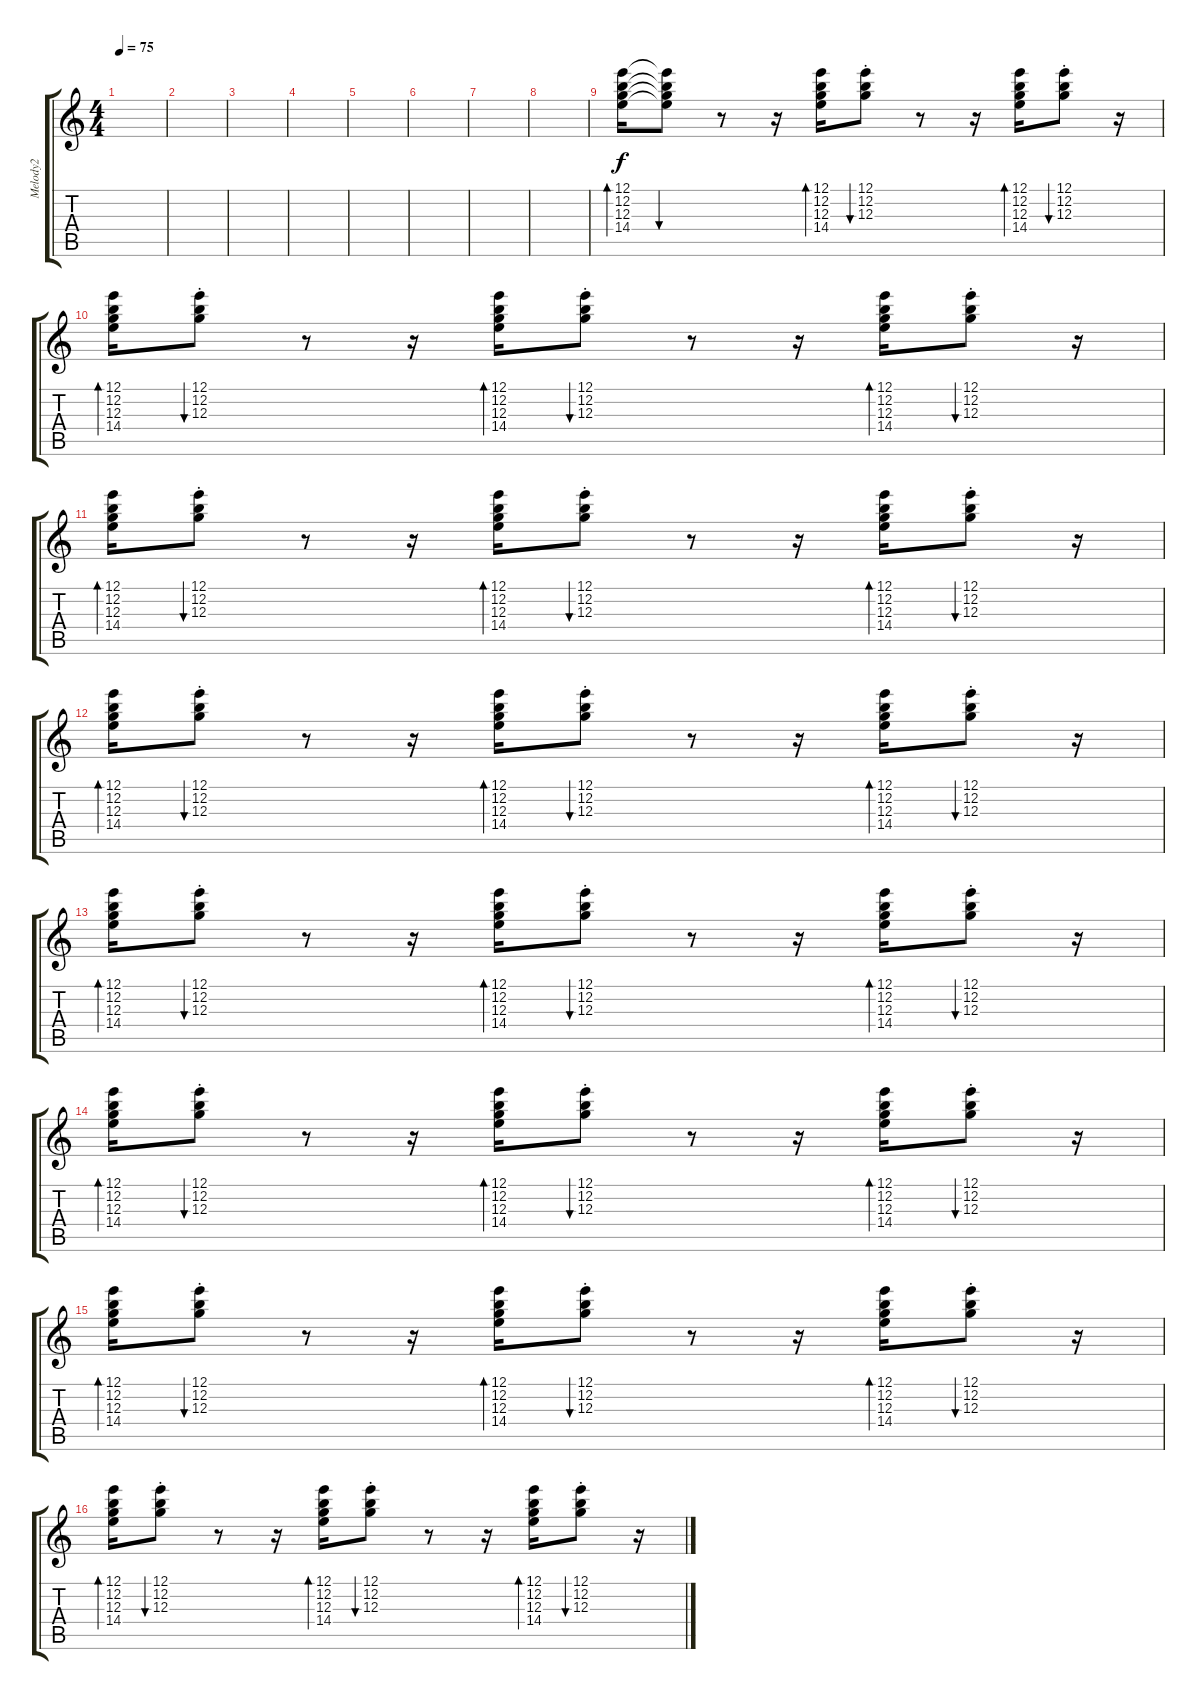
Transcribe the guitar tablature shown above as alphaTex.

\track ("Melody2" "Melody2") {instrument distortionguitar}
\staff {score tabs}
\tuning (E4 B3 G3 D3 A2 E2) {hide}
\ts (4 4)
\tempo 75
\clef g2
\ks c
|
|
|
|
|
|
|
|
(12.1 12.2 12.3 14.4).16{bd 30} (12.1{t} 12.2{t} 12.3{t} 14.4{t}).8{bu 30} r.8 r.16 (12.1 12.2 12.3 14.4).16{bd 30} (12.1{st} 12.2{st} 12.3{st}).8{bu 30} r.8 r.16 (12.1 12.2 12.3 14.4).16{bd 30} (12.1{st} 12.2{st} 12.3{st}).8{bu 30} r.16 |
(12.1 12.2 12.3 14.4).16{bd 30} (12.1{st} 12.2{st} 12.3{st}).8{bu 30} r.8 r.16 (12.1 12.2 12.3 14.4).16{bd 30} (12.1{st} 12.2{st} 12.3{st}).8{bu 30} r.8 r.16 (12.1 12.2 12.3 14.4).16{bd 30} (12.1{st} 12.2{st} 12.3{st}).8{bu 30} r.16 |
(12.1 12.2 12.3 14.4).16{bd 30} (12.1{st} 12.2{st} 12.3{st}).8{bu 30} r.8 r.16 (12.1 12.2 12.3 14.4).16{bd 30} (12.1{st} 12.2{st} 12.3{st}).8{bu 30} r.8 r.16 (12.1 12.2 12.3 14.4).16{bd 30} (12.1{st} 12.2{st} 12.3{st}).8{bu 30} r.16 |
(12.1 12.2 12.3 14.4).16{bd 30} (12.1{st} 12.2{st} 12.3{st}).8{bu 30} r.8 r.16 (12.1 12.2 12.3 14.4).16{bd 30} (12.1{st} 12.2{st} 12.3{st}).8{bu 30} r.8 r.16 (12.1 12.2 12.3 14.4).16{bd 30} (12.1{st} 12.2{st} 12.3{st}).8{bu 30} r.16 |
(12.1 12.2 12.3 14.4).16{bd 30} (12.1{st} 12.2{st} 12.3{st}).8{bu 30} r.8 r.16 (12.1 12.2 12.3 14.4).16{bd 30} (12.1{st} 12.2{st} 12.3{st}).8{bu 30} r.8 r.16 (12.1 12.2 12.3 14.4).16{bd 30} (12.1{st} 12.2{st} 12.3{st}).8{bu 30} r.16 |
(12.1 12.2 12.3 14.4).16{bd 30} (12.1{st} 12.2{st} 12.3{st}).8{bu 30} r.8 r.16 (12.1 12.2 12.3 14.4).16{bd 30} (12.1{st} 12.2{st} 12.3{st}).8{bu 30} r.8 r.16 (12.1 12.2 12.3 14.4).16{bd 30} (12.1{st} 12.2{st} 12.3{st}).8{bu 30} r.16 |
(12.1 12.2 12.3 14.4).16{bd 30} (12.1{st} 12.2{st} 12.3{st}).8{bu 30} r.8 r.16 (12.1 12.2 12.3 14.4).16{bd 30} (12.1{st} 12.2{st} 12.3{st}).8{bu 30} r.8 r.16 (12.1 12.2 12.3 14.4).16{bd 30} (12.1{st} 12.2{st} 12.3{st}).8{bu 30} r.16 |
(12.1 12.2 12.3 14.4).16{bd 30} (12.1{st} 12.2{st} 12.3{st}).8{bu 30} r.8 r.16 (12.1 12.2 12.3 14.4).16{bd 30} (12.1{st} 12.2{st} 12.3{st}).8{bu 30} r.8 r.16 (12.1 12.2 12.3 14.4).16{bd 30} (12.1{st} 12.2{st} 12.3{st}).8{bu 30} r.16
